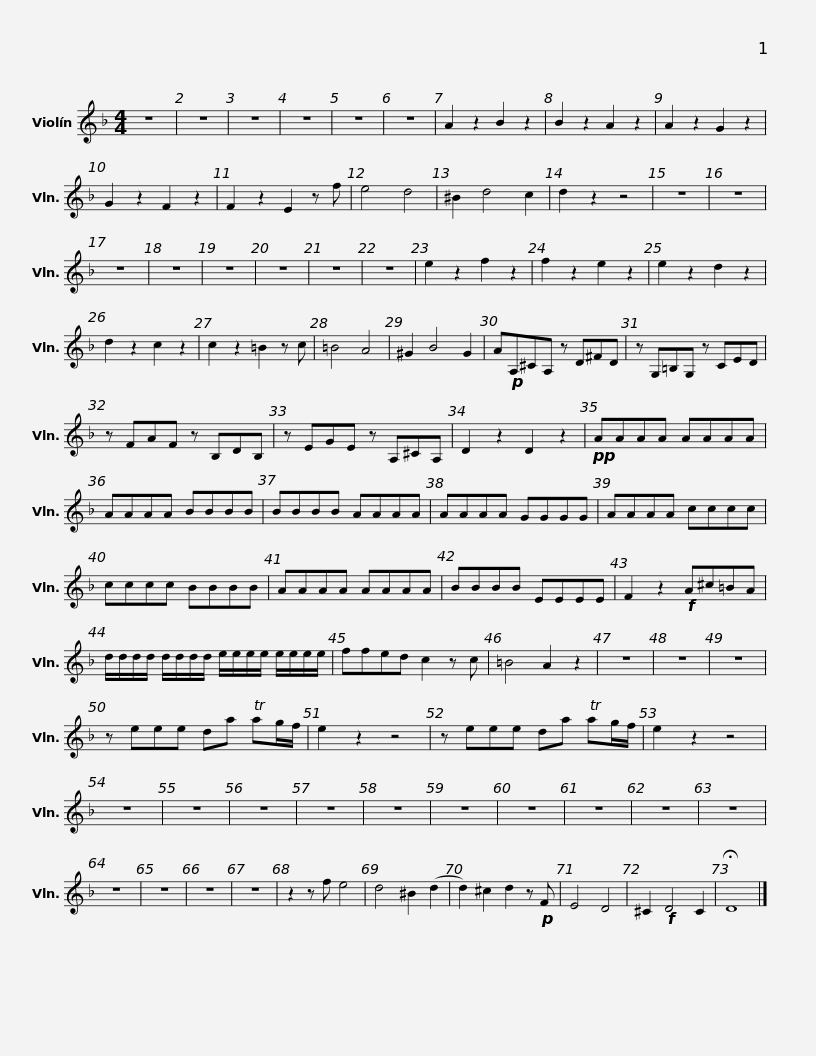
X:1
L:1/8
M:4/4
I:linebreak $
K:F
V:1 treble
V:1
 z8 | z8 | z8 | z8 | z8 | %5
 z8 | A2 z2 B2 z2 | B2 z2 A2 z2 | A2 z2 G2 z2 | G2 z2 F2 z2 | %10
 F2 z2 E2 z f | e4 d4 | ^B2 d4 c2 |$ d2 z2 z4 | z8 | %15
 z8 | z8 | z8 | z8 | z8 | %20
 z8 | z8 | e2 z2 f2 z2 | f2 z2 e2 z2 | e2 z2 d2 z2 | %25
 d2 z2 c2 z2 | c2 z2 =B2 z c |$ =B4 A4 | ^G2 B4 G2 | A!p!A,^CA, z D^FD | %30
 z G,=B,G, z CED | z FAF z B,DB, | z EGE z A,^CA, |$ D2 z2 D2 z2 |!pp! AAAA AAAA | %35
 AAAA BBBB | BBBB AAAA | AAAA GGGG | AAAA cccc |$ cccc BBBB | %40
 AAAA AAAA | BBBB EEEE | F2 z2!f! A^c=BA | d/d/d/d/ d/d/d/d/ e/e/e/e/ e/e/e/e/ |$ ffed c2 z c | %45
 =B4 A2 z2 | z8 | z8 | z8 | z eee da Tag/f/ | %50
 e2 z2 z4 | z eee da Tag/f/ | e2 z2 z4 | z8 |$ z8 | %55
 z8 | z8 | z8 | z8 | z8 | %60
 z8 | z8 | z8 | z8 | z8 | %65
 z8 | z8 | z2 z f e4 | d4 ^B2 (d2 | d2) ^c2 d2 z!p! F |$ %70
 E4 D4 | ^C2!f! D4 C2 | !fermata!D8 |] %73
